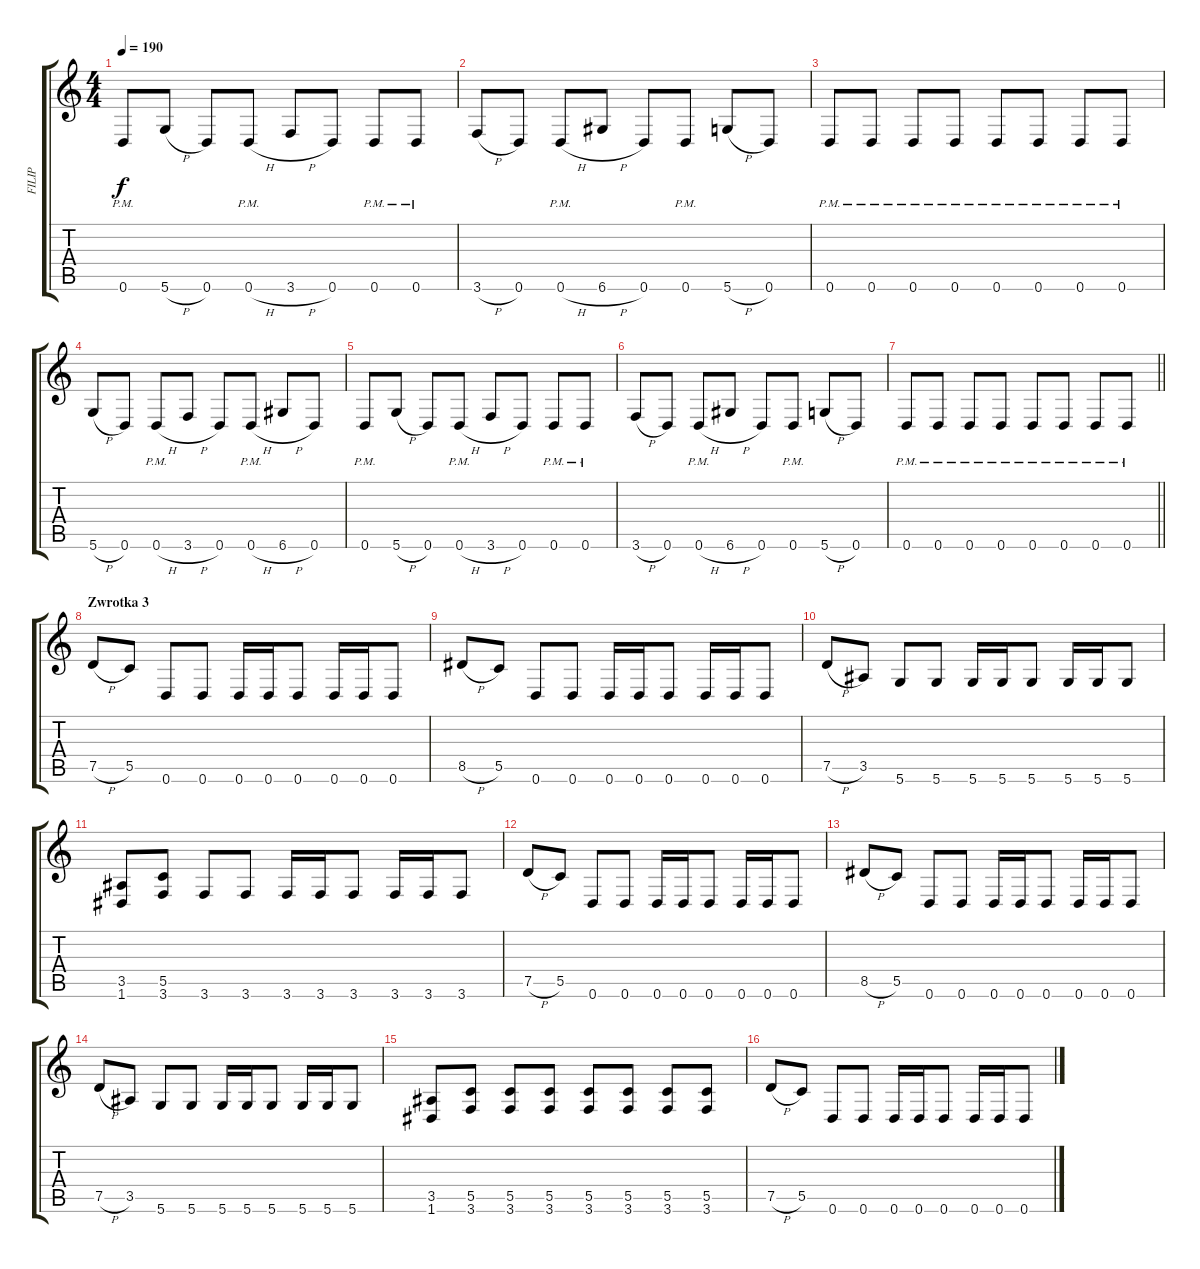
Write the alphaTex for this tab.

\track ("FILIP" "FILIP") {instrument distortionguitar}
\staff {score tabs}
\tuning (D4 A3 F3 C3 G2 D2) {hide}
\ts (4 4)
\tempo 190
\clef g2
\ks c
0.6{pm}.8{dy f} 5.6{h}.8 0.6.8 0.6{h pm}.8 3.6{h}.8 0.6.8 0.6{pm}.8 0.6{pm}.8 |
3.6{h}.8 0.6.8 0.6{h pm}.8 6.6{h}.8 0.6.8 0.6{pm}.8 5.6{h}.8 0.6.8 |
0.6{pm}.8 0.6{pm}.8 0.6{pm}.8 0.6{pm}.8 0.6{pm}.8 0.6{pm}.8 0.6{pm}.8 0.6{pm}.8 |
5.6{h}.8 0.6.8 0.6{h pm}.8 3.6{h}.8 0.6.8 0.6{h pm}.8 6.6{h}.8 0.6.8 |
0.6{pm}.8 5.6{h}.8 0.6.8 0.6{h pm}.8 3.6{h}.8 0.6.8 0.6{pm}.8 0.6{pm}.8 |
3.6{h}.8 0.6.8 0.6{h pm}.8 6.6{h}.8 0.6.8 0.6{pm}.8 5.6{h}.8 0.6.8 |
\barLineRight lightlight
0.6{pm}.8 0.6{pm}.8 0.6{pm}.8 0.6{pm}.8 0.6{pm}.8 0.6{pm}.8 0.6{pm}.8 0.6{pm}.8 |
\section ("" "Zwrotka 3")
7.5{h}.8 5.5.8 0.6.8 0.6.8 0.6.16 0.6.16 0.6.8 0.6.16 0.6.16 0.6.8 |
8.5{h}.8 5.5.8 0.6.8 0.6.8 0.6.16 0.6.16 0.6.8 0.6.16 0.6.16 0.6.8 |
7.5{h}.8 3.5.8 5.6.8 5.6.8 5.6.16 5.6.16 5.6.8 5.6.16 5.6.16 5.6.8 |
(3.5 1.6).8 (5.5 3.6).8 3.6.8 3.6.8 3.6.16 3.6.16 3.6.8 3.6.16 3.6.16 3.6.8 |
7.5{h}.8 5.5.8 0.6.8 0.6.8 0.6.16 0.6.16 0.6.8 0.6.16 0.6.16 0.6.8 |
8.5{h}.8 5.5.8 0.6.8 0.6.8 0.6.16 0.6.16 0.6.8 0.6.16 0.6.16 0.6.8 |
7.5{h}.8 3.5.8 5.6.8 5.6.8 5.6.16 5.6.16 5.6.8 5.6.16 5.6.16 5.6.8 |
(3.5 1.6).8 (5.5 3.6).8 (5.5 3.6).8 (5.5 3.6).8 (5.5 3.6).8 (5.5 3.6).8 (5.5 3.6).8 (5.5 3.6).8 |
7.5{h}.8 5.5.8 0.6.8 0.6.8 0.6.16 0.6.16 0.6.8 0.6.16 0.6.16 0.6.8
